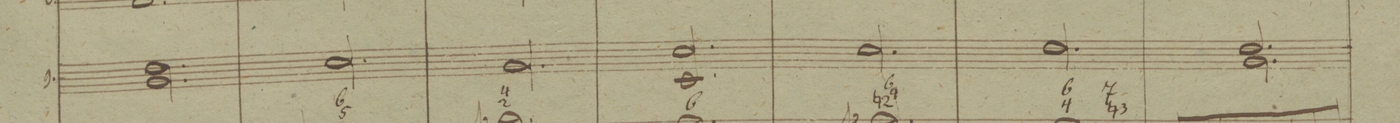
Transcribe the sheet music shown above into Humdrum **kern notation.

**kern	**dynam
*I"9.	*
*clefG2	*
*k[b-]	*
*M3/4	*
*2\right	*
2.c\ 2.g	.
=98	=98
*^	*
2.f/	2.f\	.
=99	=99	=99
2.c/	2.c\	.
*v	*v	*
=100	=100
2.F/ 2.f	.
=101	=101
*^	*
2.f/	2.f\	.
=102	=102	=102
2.g/	2.g\	.
=103	=103	=103
2.g/	2.c\	.
*v	*v	*
=104	=104
*-	*-
